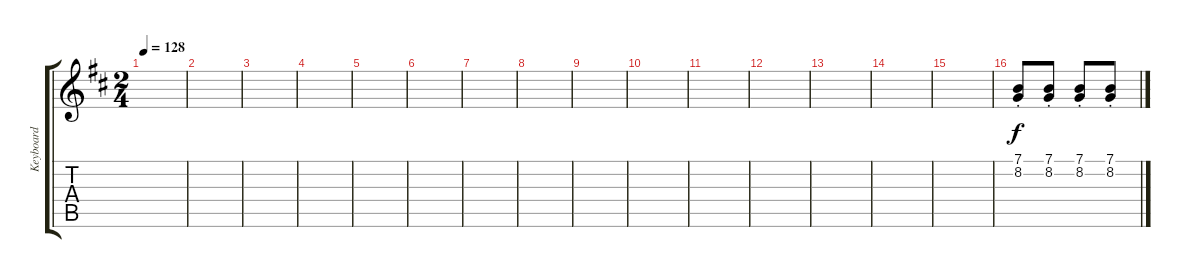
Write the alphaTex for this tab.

\track ("Keyboard" "Keyboard") {instrument churchorgan}
\staff {score tabs}
\tuning (E4 B3 G3 D3 A2 E2) {hide}
\ts (2 4)
\tempo 128
\clef g2
\ks d
|
|
|
|
|
|
|
|
|
|
|
|
|
|
|
(7.1{st} 8.2{st}).8 (7.1{st} 8.2{st}).8 (7.1{st} 8.2{st}).8 (7.1{st} 8.2{st}).8
